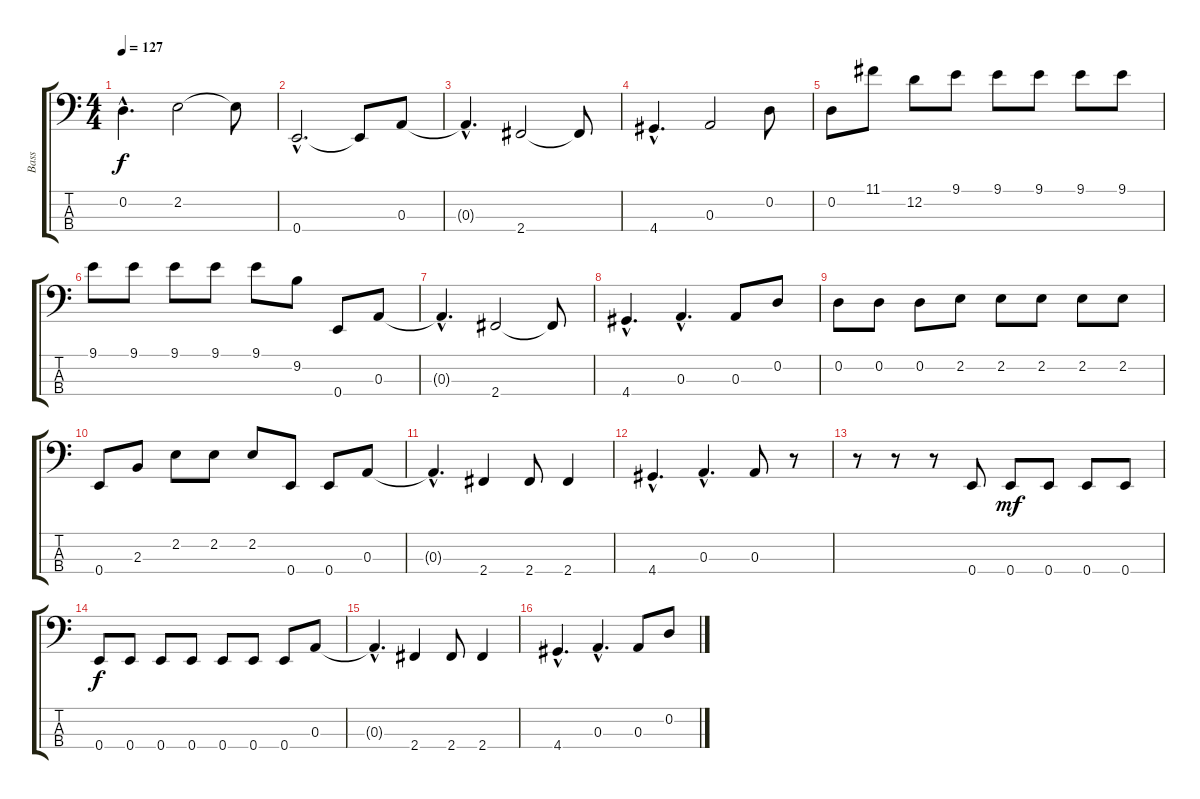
\track ("Bass" "Bass") {instrument electricbassfinger}
\staff {score tabs}
\tuning (G2 D2 A1 E1) {hide}
\ts (4 4)
\tempo 127
\clef f4
\ks c
0.2{hac}.4{d dy f} 2.2.2 2.2{t}.8 |
0.4{hac}.2{d} 0.4{t}.8 0.3.8 |
0.3{hac t}.4{d} 2.4.2 2.4{t}.8 |
4.4{hac}.4{d} 0.3.2 0.2.8 |
0.2.8 11.1.8 12.2.8 9.1.8 9.1.8 9.1.8 9.1.8 9.1.8 |
9.1.8 9.1.8 9.1.8 9.1.8 9.1.8 9.2.8 0.4.8 0.3.8 |
0.3{hac t}.4{d} 2.4.2 2.4{t}.8 |
4.4{hac}.4{d} 0.3{hac}.4{d} 0.3.8 0.2.8 |
0.2.8 0.2.8 0.2.8 2.2.8 2.2.8 2.2.8 2.2.8 2.2.8 |
0.4.8 2.3.8 2.2.8 2.2.8 2.2.8 0.4.8 0.4.8 0.3.8 |
0.3{hac t}.4{d} 2.4.4 2.4.8 2.4.4 |
4.4{hac}.4{d} 0.3{hac}.4{d} 0.3.8 r.8 |
r.8 r.8 r.8 0.4.8 0.4.8{dy mf} 0.4.8 0.4.8 0.4.8 |
0.4.8{dy f} 0.4.8 0.4.8 0.4.8 0.4.8 0.4.8 0.4.8 0.3.8 |
0.3{hac t}.4{d} 2.4.4 2.4.8 2.4.4 |
4.4{hac}.4{d} 0.3{hac}.4{d} 0.3.8 0.2.8
